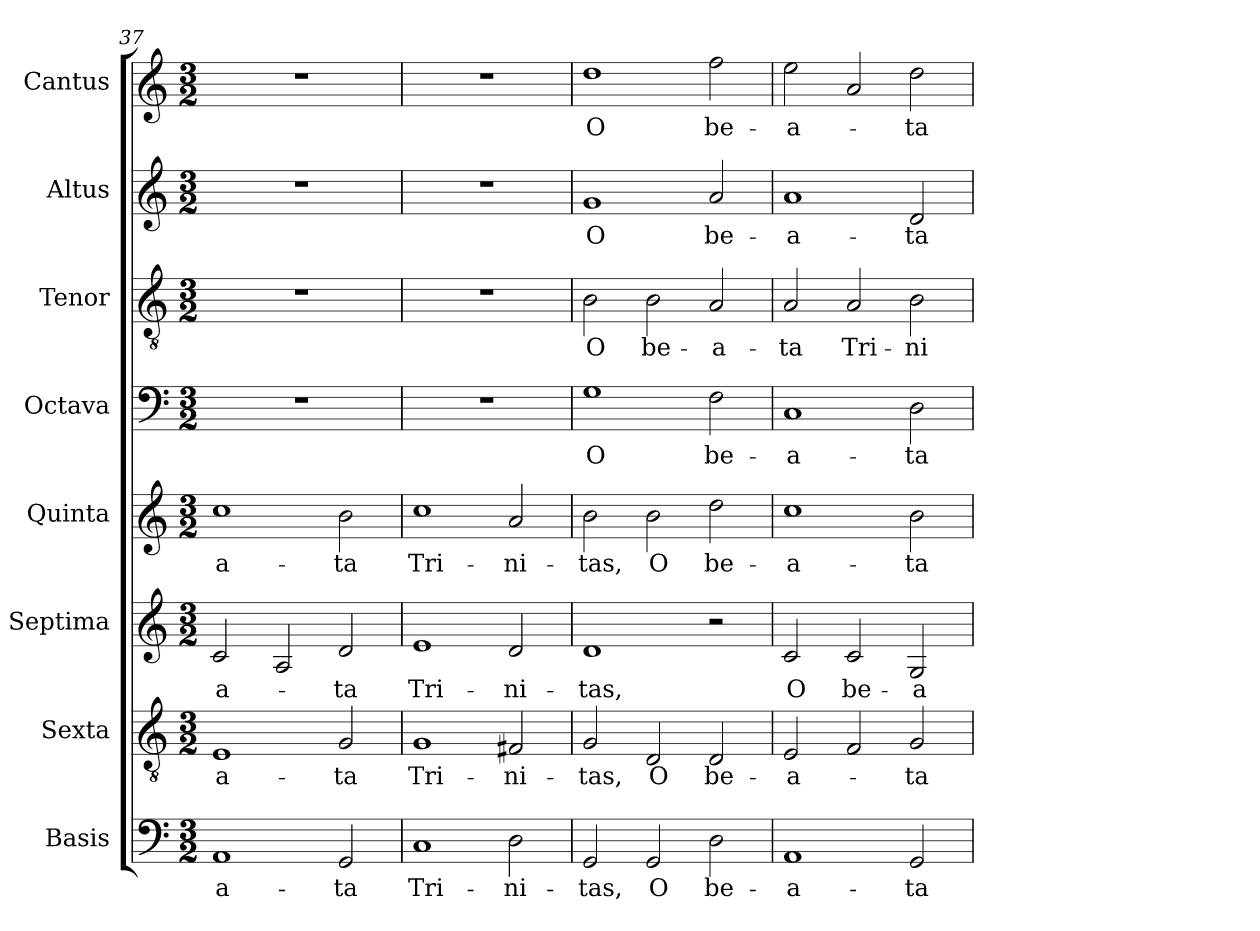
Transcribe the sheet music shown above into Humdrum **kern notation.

**kern	**text	**kern	**text	**kern	**text	**kern	**text	**kern	**text	**kern	**text	**kern	**text	**kern	**text
*part8	*part8	*part7	*part7	*part6	*part6	*part5	*part5	*part4	*part4	*part3	*part3	*part2	*part2	*part1	*part1
*staff8	*staff8	*staff7	*staff7	*staff6	*staff6	*staff5	*staff5	*staff4	*staff4	*staff3	*staff3	*staff2	*staff2	*staff1	*staff1
*I"Basis	*	*I"Sexta	*	*I"Septima	*	*I"Quinta	*	*I"Octava	*	*I"Tenor	*	*I"Altus	*	*I"Cantus	*
*I'B	*	*	*	*	*	*	*	*	*	*I'T	*	*I'A	*	*I'C	*
*clefF4	*	*clefGv2	*	*clefG2	*	*clefG2	*	*clefF4	*	*clefGv2	*	*clefG2	*	*clefG2	*
*k[]	*	*k[]	*	*k[]	*	*k[]	*	*k[]	*	*k[]	*	*k[]	*	*k[]	*
*C:	*	*C:	*	*C:	*	*C:	*	*C:	*	*C:	*	*C:	*	*C:	*
*M3/2	*	*M3/2	*	*M3/2	*	*M3/2	*	*M3/2	*	*M3/2	*	*M3/2	*	*M3/2	*
=37	=37	=37	=37	=37	=37	=37	=37	=37	=37	=37	=37	=37	=37	=37	=37
!	!LO:LY:b	!	!LO:LY:b	!	!LO:LY:b	!	!LO:LY:b	!	!	!	!	!	!	!	!
1AA	-a-	1E	-a-	2c/	-a-	1cc	-a-	1.r	.	1.r	.	1.r	.	1.r	.
.	.	.	.	2A/	.	.	.	.	.	.	.	.	.	.	.
!	!LO:LY:b	!	!LO:LY:b	!	!LO:LY:b	!	!LO:LY:b	!	!	!	!	!	!	!	!
2GG/	-ta	2G/	-ta	2d/	-ta	2b\	-ta	.	.	.	.	.	.	.	.
=38	=38	=38	=38	=38	=38	=38	=38	=38	=38	=38	=38	=38	=38	=38	=38
!	!LO:LY:b	!	!LO:LY:b	!	!LO:LY:b	!	!LO:LY:b	!	!	!	!	!	!	!	!
1C	Tri-	1G	Tri-	1e	Tri-	1cc	Tri-	1.r	.	1.r	.	1.r	.	1.r	.
!	!LO:LY:b	!	!LO:LY:b	!	!LO:LY:b	!	!LO:LY:b	!	!	!	!	!	!	!	!
2D\	-ni-	2F#X/	-ni-	2d/	-ni-	2a/	-ni-	.	.	.	.	.	.	.	.
!!LO:LB:g=z
=39	=39	=39	=39	=39	=39	=39	=39	=39	=39	=39	=39	=39	=39	=39	=39
!	!LO:LY:b	!	!LO:LY:b	!	!LO:LY:b	!	!LO:LY:b	!	!LO:LY:b	!	!LO:LY:b	!	!LO:LY:b	!	!LO:LY:b
2GG/	-tas,	2G/	-tas,	1d	-tas,	2b\	-tas,	1G	O	2B\	O	1g	O	1dd	O
!	!LO:LY:b	!	!LO:LY:b	!	!	!	!LO:LY:b	!	!	!	!LO:LY:b	!	!	!	!
2GG/	O	2D/	O	.	.	2b\	O	.	.	2B\	be-	.	.	.	.
!	!LO:LY:b	!	!LO:LY:b	!	!	!	!LO:LY:b	!	!LO:LY:b	!	!LO:LY:b	!	!LO:LY:b	!	!LO:LY:b
2D\	be-	2D/	be-	2r	.	2dd\	be-	2F\	be-	2A/	-a-	2a/	be-	2ff\	be-
=40	=40	=40	=40	=40	=40	=40	=40	=40	=40	=40	=40	=40	=40	=40	=40
!	!LO:LY:b	!	!LO:LY:b	!	!LO:LY:b	!	!LO:LY:b	!	!LO:LY:b	!	!LO:LY:b	!	!LO:LY:b	!	!LO:LY:b
1AA	-a-	2E/	-a-	2c/	O	1cc	-a-	1C	-a-	2A/	-ta	1a	-a-	2ee\	-a-
!	!	!	!	!	!LO:LY:b	!	!	!	!	!	!LO:LY:b	!	!	!	!
.	.	2F/	.	2c/	be-	.	.	.	.	2A/	Tri-	.	.	2a/	.
!	!LO:LY:b	!	!LO:LY:b	!	!LO:LY:b	!	!LO:LY:b	!	!LO:LY:b	!	!LO:LY:b	!	!LO:LY:b	!	!LO:LY:b
2GG/	-ta	2G/	-ta	2G/	-a-	2b\	-ta	2D\	-ta	2B\	-ni-	2d/	-ta	2dd\	-ta
=	=	=	=	=	=	=	=	=	=	=	=	=	=	=	=
*-	*-	*-	*-	*-	*-	*-	*-	*-	*-	*-	*-	*-	*-	*-	*-
